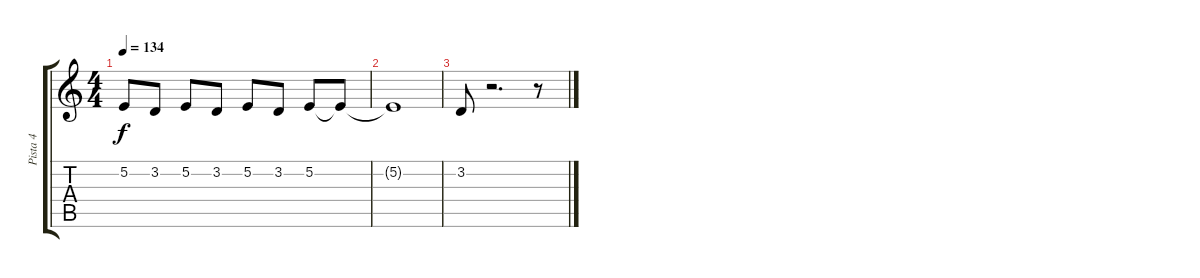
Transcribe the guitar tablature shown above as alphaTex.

\track ("Pista 4" "Pista 4") {instrument trumpet}
\staff {score tabs}
\tuning (E4 B3 G3 D3 A2 E2) {hide}
\ts (4 4)
\tempo 134
\clef g2
\ks c
5.2.8{dy f} 3.2.8 5.2.8 3.2.8 5.2.8 3.2.8 5.2.8{volume 10} 5.2{t}.8{volume 16} |
5.2{t}.1 |
3.2.8 r.2{d} r.8
